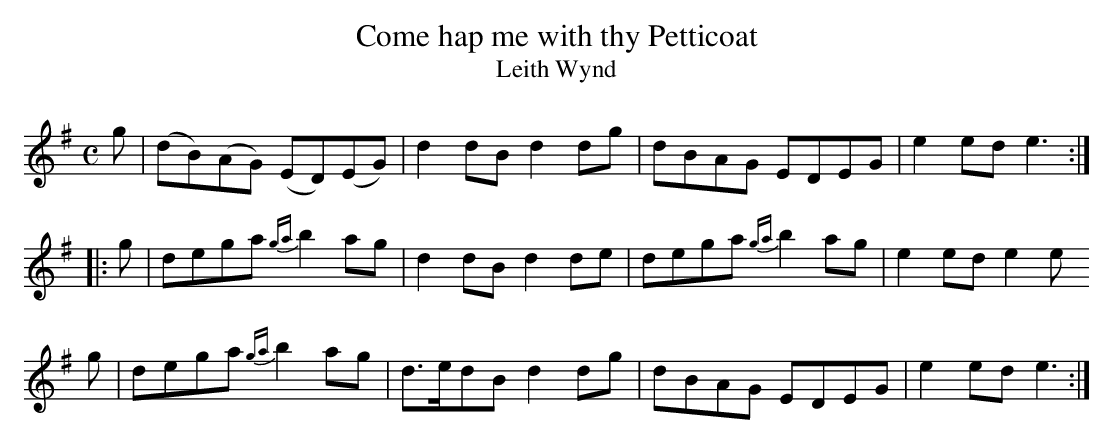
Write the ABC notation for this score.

X:1
T:Come hap me with thy Petticoat
T:Leith Wynd
M:C
L:1/8
K:EMin
g|(dB)(AG) (ED)(EG)|d2 dB d2dg|dBAG     EDEG|e2ed e3:|
|:g| dega {ga}b2  ag |d2 dB d2de|dega {ga}b2ag|e2ed e2e
g| dega {ga}b2  ag |d>edB d2dg|dBAG     EDEG|e2ed e3:|
